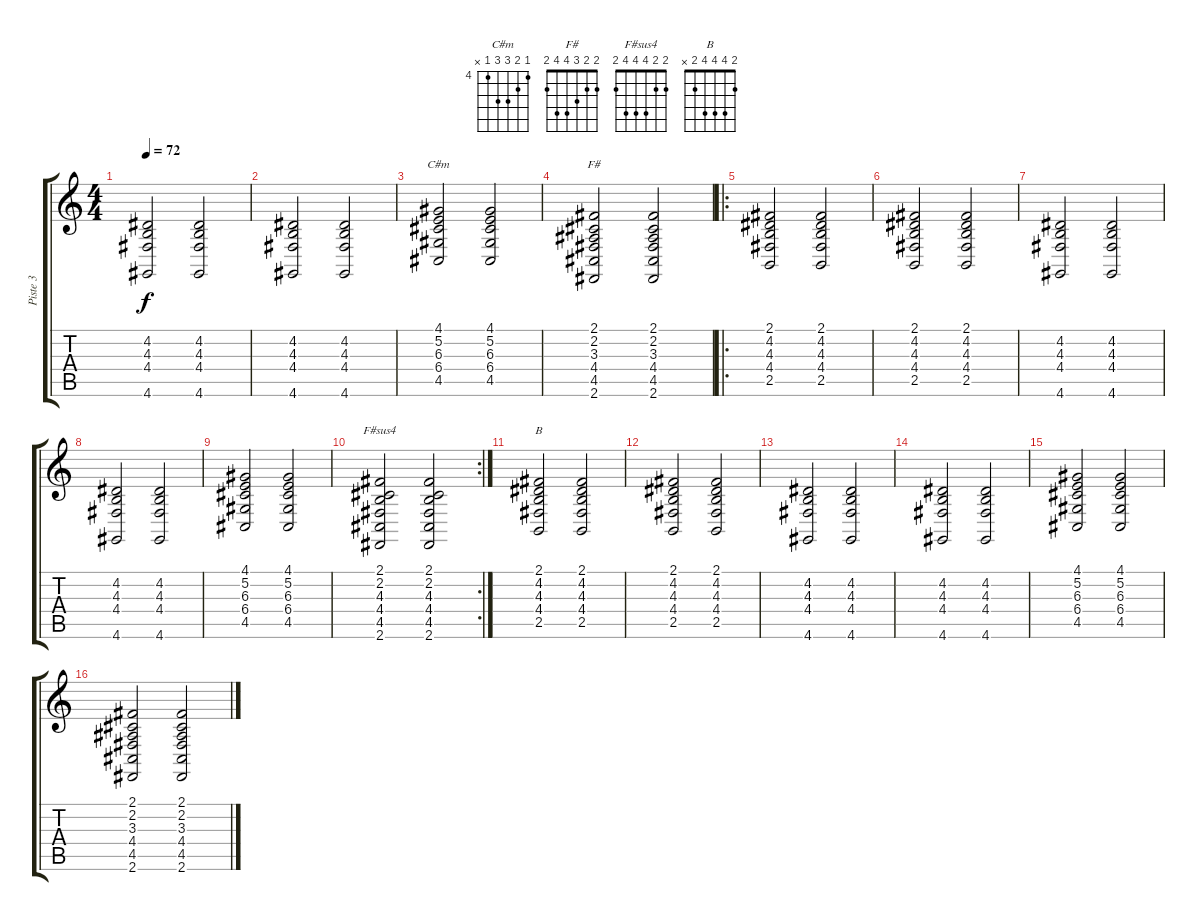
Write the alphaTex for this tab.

\track ("Piste 3" "Piste 3") {instrument voiceoohs}
\staff {score tabs}
\tuning (E4 B3 G3 D3 A2 E2) {hide}
\chord ("C#m" 4 5 6 6 4 x) {firstfret 4}
\chord ("F#" 2 2 3 4 4 2)
\chord ("F#sus4" 2 2 4 4 4 2)
\chord ("B" 2 4 4 4 2 x)
\ts (4 4)
\tempo 72
\clef g2
\ks c
(4.2 4.3 4.4 4.6).2{dy f} (4.2 4.3 4.4 4.6).2 |
(4.2 4.3 4.4 4.6).2 (4.2 4.3 4.4 4.6).2 |
(4.1 5.2 6.3 6.4 4.5).2{ch "C#m"} (4.1 5.2 6.3 6.4 4.5).2 |
(2.1 2.2 3.3 4.4 4.5 2.6).2{ch "F#"} (2.1 2.2 3.3 4.4 4.5 2.6).2 |
\ro
(2.1 4.2 4.3 4.4 2.5).2 (2.1 4.2 4.3 4.4 2.5).2 |
(2.1 4.2 4.3 4.4 2.5).2 (2.1 4.2 4.3 4.4 2.5).2 |
(4.2 4.3 4.4 4.6).2 (4.2 4.3 4.4 4.6).2 |
(4.2 4.3 4.4 4.6).2 (4.2 4.3 4.4 4.6).2 |
(4.1 5.2 6.3 6.4 4.5).2 (4.1 5.2 6.3 6.4 4.5).2 |
\rc 2
(2.1 2.2 4.3 4.4 4.5 2.6).2{ch "F#sus4"} (2.1 2.2 4.3 4.4 4.5 2.6).2 |
(2.1 4.2 4.3 4.4 2.5).2{ch "B"} (2.1 4.2 4.3 4.4 2.5).2 |
(2.1 4.2 4.3 4.4 2.5).2 (2.1 4.2 4.3 4.4 2.5).2 |
(4.2 4.3 4.4 4.6).2 (4.2 4.3 4.4 4.6).2 |
(4.2 4.3 4.4 4.6).2 (4.2 4.3 4.4 4.6).2 |
(4.1 5.2 6.3 6.4 4.5).2 (4.1 5.2 6.3 6.4 4.5).2 |
(2.1 2.2 3.3 4.4 4.5 2.6).2 (2.1 2.2 3.3 4.4 4.5 2.6).2
